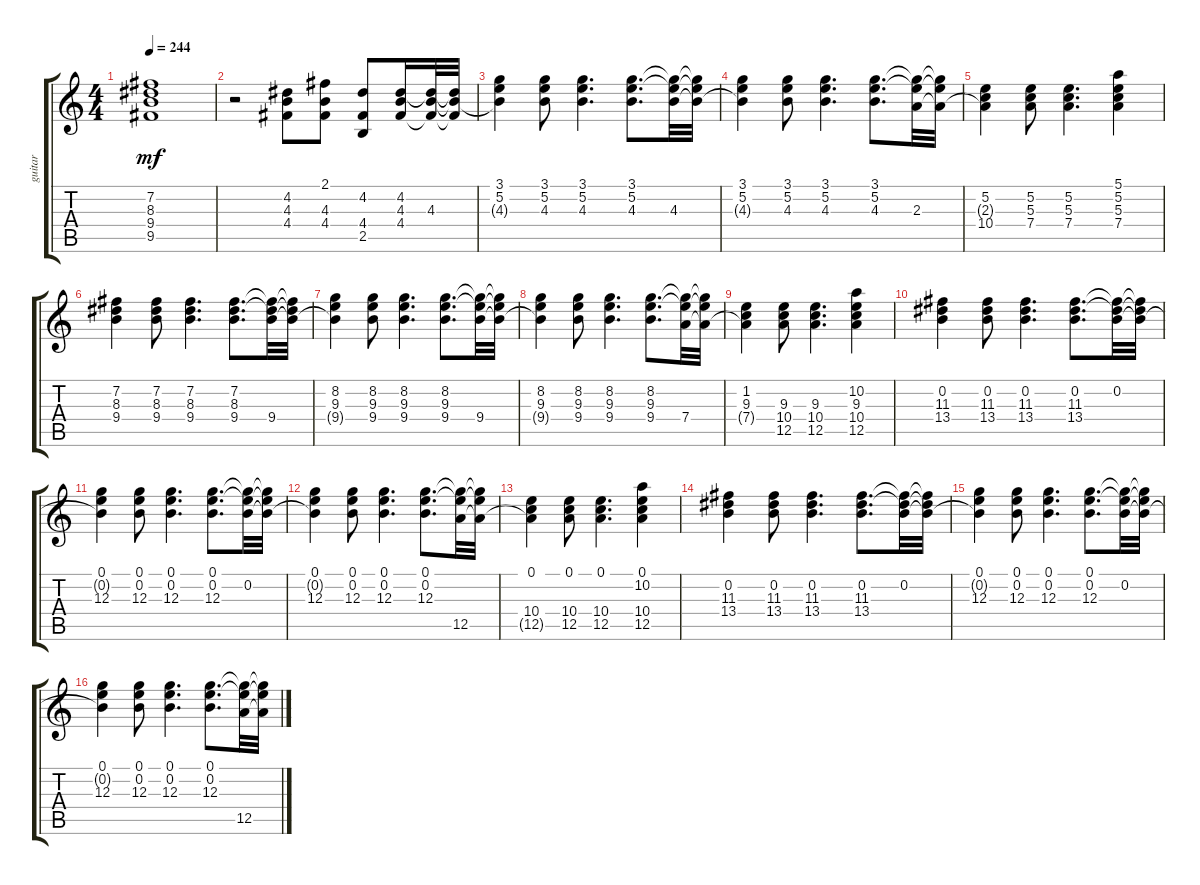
\track ("guitar" "guitar") {instrument overdrivenguitar}
\staff {score tabs}
\tuning (E4 B3 G3 D3 A2 E2) {hide}
\ts (4 4)
\tempo 244
\clef g2
\ks c
(7.2 8.3 9.4 9.5).1{dy mf} |
r.2 (4.2 4.3 4.4).8 (2.1 4.3 4.4).8 (4.2 4.4 2.5).8 (4.2 4.3 4.4).16 (4.2{t} 4.3 4.4{t}).32 (4.2{t} 4.3{t} 4.4{t}).32 |
(3.1 5.2 4.3{t}).4 (3.1 5.2 4.3).8 (3.1 5.2 4.3).4{d} (3.1 5.2 4.3).8{d} (3.1{t} 5.2{t} 4.3).32 (3.1{t} 5.2{t} 4.3{t}).32 |
(3.1 5.2 4.3{t}).4 (3.1 5.2 4.3).8 (3.1 5.2 4.3).4{d} (3.1 5.2 4.3).8{d} (3.1{t} 5.2{t} 2.3).32 (3.1{t} 5.2{t} 2.3{t}).32 |
(5.2 2.3{t} 10.4).4 (5.2 5.3 7.4).8 (5.2 5.3 7.4).4{d} (5.1 5.2 5.3 7.4).4 |
(7.2 8.3 9.4).4 (7.2 8.3 9.4).8 (7.2 8.3 9.4).4{d} (7.2 8.3 9.4).8{d} (7.2{t} 8.3{t} 9.4).32 (7.2{t} 8.3{t} 9.4{t}).32 |
(8.2 9.3 9.4{t}).4 (8.2 9.3 9.4).8 (8.2 9.3 9.4).4{d} (8.2 9.3 9.4).8{d} (8.2{t} 9.3{t} 9.4).32 (8.2{t} 9.3{t} 9.4{t}).32 |
(8.2 9.3 9.4{t}).4 (8.2 9.3 9.4).8 (8.2 9.3 9.4).4{d} (8.2 9.3 9.4).8{d} (8.2{t} 9.3{t} 7.4).32 (8.2{t} 9.3{t} 7.4{t}).32 |
(1.2 9.3 7.4{t}).4 (9.3 10.4 12.5).8 (9.3 10.4 12.5).4{d} (10.2 9.3 10.4 12.5).4 |
(0.2 11.3 13.4).4 (0.2 11.3 13.4).8 (0.2 11.3 13.4).4{d} (0.2 11.3 13.4).8{d} (0.2 11.3{t} 13.4{t}).32 (0.2{t} 11.3{t} 13.4{t}).32 |
(0.1 0.2{t} 12.3).4 (0.1 0.2 12.3).8 (0.1 0.2 12.3).4{d} (0.1 0.2 12.3).8{d} (0.1{t} 0.2 12.3{t}).32 (0.1{t} 0.2{t} 12.3{t}).32 |
(0.1 0.2{t} 12.3).4 (0.1 0.2 12.3).8 (0.1 0.2 12.3).4{d} (0.1 0.2 12.3).8{d} (0.1{t} 12.3{t} 12.5).32 (0.1{t} 12.3{t} 12.5{t}).32 |
(0.1 10.4 12.5{t}).4 (0.1 10.4 12.5).8 (0.1 10.4 12.5).4{d} (0.1 10.2 10.4 12.5).4 |
(0.2 11.3 13.4).4 (0.2 11.3 13.4).8 (0.2 11.3 13.4).4{d} (0.2 11.3 13.4).8{d} (0.2 11.3{t} 13.4{t}).32 (0.2{t} 11.3{t} 13.4{t}).32 |
(0.1 0.2{t} 12.3).4 (0.1 0.2 12.3).8 (0.1 0.2 12.3).4{d} (0.1 0.2 12.3).8{d} (0.1{t} 0.2 12.3{t}).32 (0.1{t} 0.2{t} 12.3{t}).32 |
(0.1 0.2{t} 12.3).4 (0.1 0.2 12.3).8 (0.1 0.2 12.3).4{d} (0.1 0.2 12.3).8{d} (0.1{t} 12.3{t} 12.5).32 (0.1{t} 12.3{t} 12.5{t}).32
